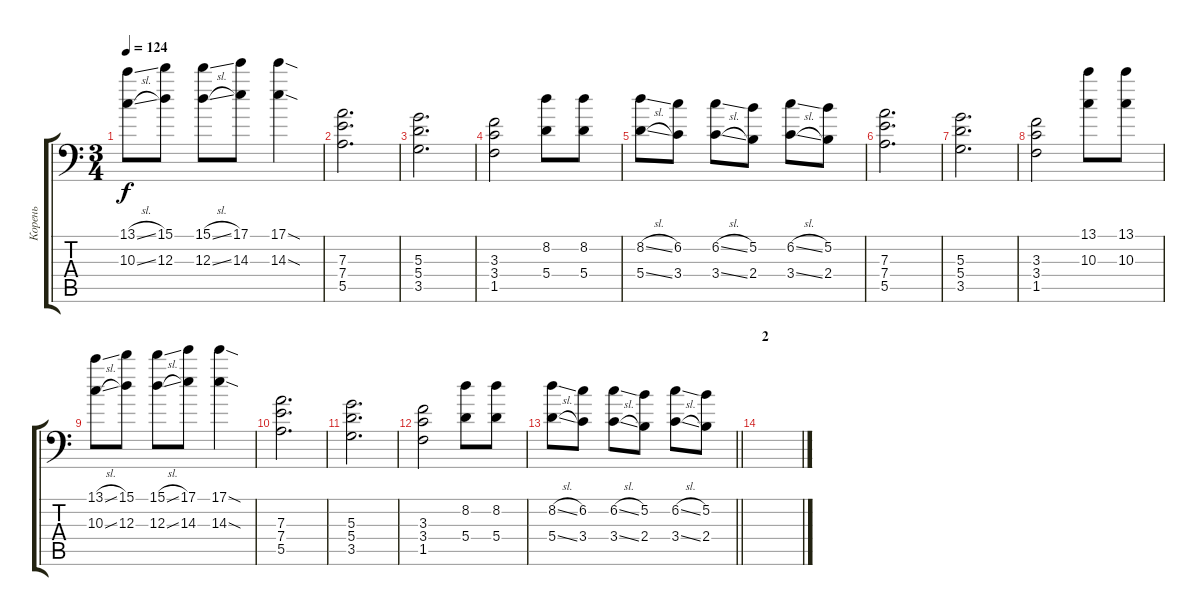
\track ("Корень" "Корень") {instrument overdrivenguitar}
\staff {score tabs}
\tuning (B3 Gb3 D3 A2 E2 A1) {hide}
\ts (3 4)
\tempo 124
\clef f4
\ks c
(13.1{sl} 10.3{sl}).8{dy f} (15.1 12.3).8 (15.1{sl} 12.3{sl}).8 (17.1 14.3).8 (17.1{sod} 14.3{sod}).4 |
(7.3 7.4 5.5).2{d} |
(5.3 5.4 3.5).2{d} |
(3.3 3.4 1.5).2 (8.2 5.4).8 (8.2 5.4).8 |
(8.2{sl} 5.4{sl}).8 (6.2 3.4).8 (6.2{sl} 3.4{sl}).8 (5.2 2.4).8 (6.2{sl} 3.4{sl}).8 (5.2 2.4).8 |
(7.3 7.4 5.5).2{d} |
(5.3 5.4 3.5).2{d} |
(3.3 3.4 1.5).2 (13.1 10.3).8 (13.1 10.3).8 |
(13.1{sl} 10.3{sl}).8 (15.1 12.3).8 (15.1{sl} 12.3{sl}).8 (17.1 14.3).8 (17.1{sod} 14.3{sod}).4 |
(7.3 7.4 5.5).2{d} |
(5.3 5.4 3.5).2{d} |
(3.3 3.4 1.5).2 (8.2 5.4).8 (8.2 5.4).8 |
\barLineRight lightlight
(8.2{sl} 5.4{sl}).8 (6.2 3.4).8 (6.2{sl} 3.4{sl}).8 (5.2 2.4).8 (6.2{sl} 3.4{sl}).8 (5.2 2.4).8 |
\section ("" "2")
